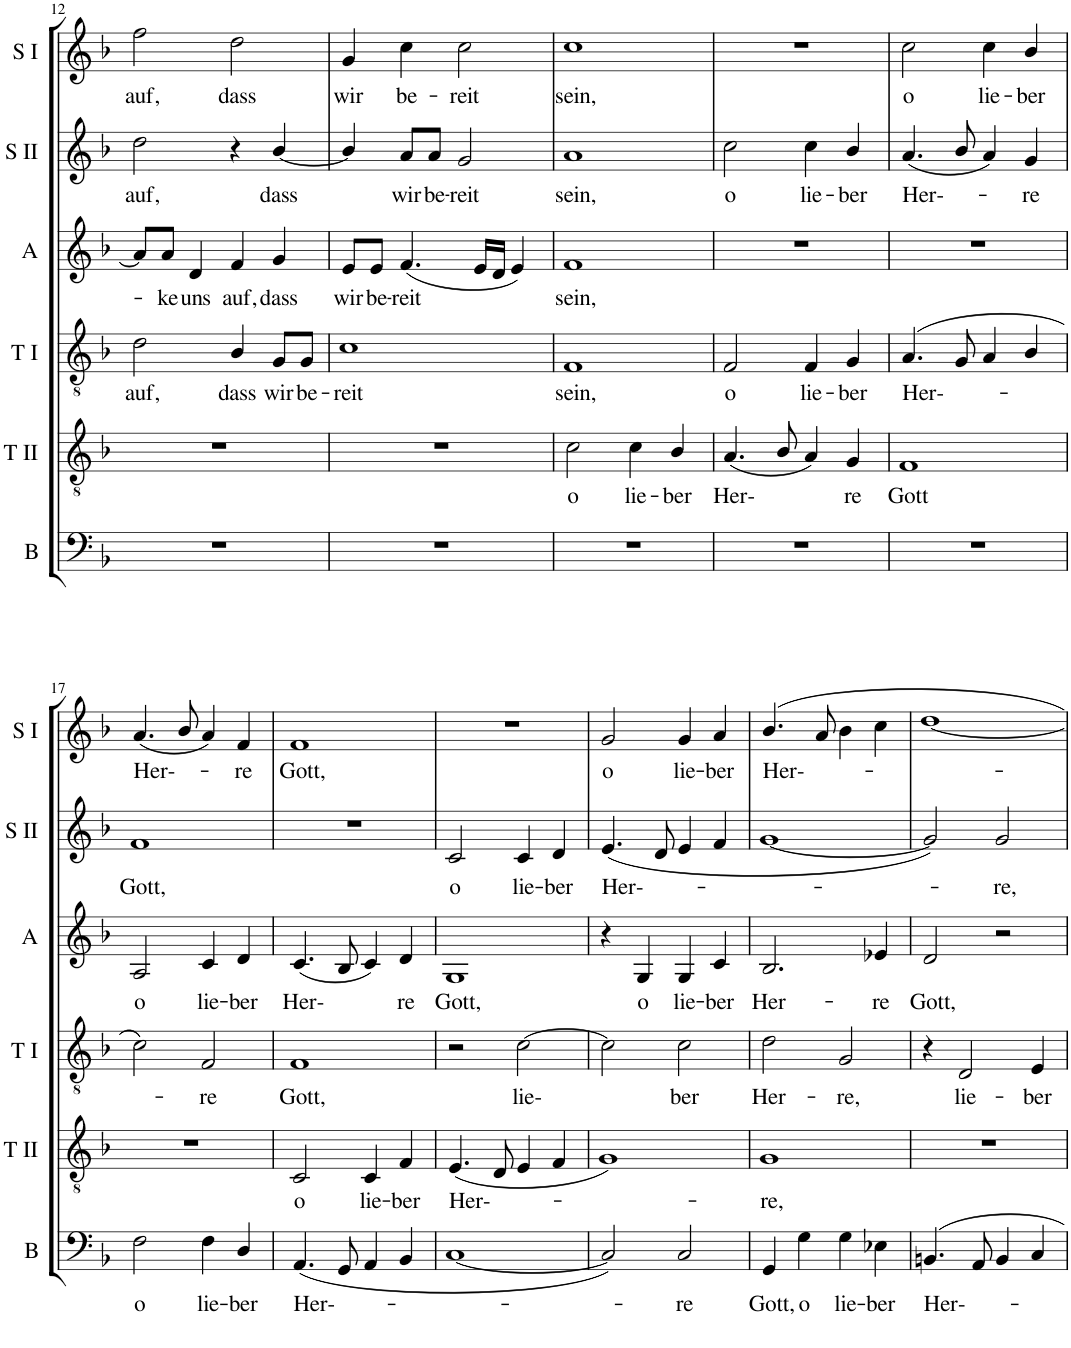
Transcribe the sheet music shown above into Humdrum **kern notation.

**kern	**text	**kern	**text	**kern	**text	**kern	**text	**kern	**text	**kern	**text
*part6	*part6	*part5	*part5	*part4	*part4	*part3	*part3	*part2	*part2	*part1	*part1
*staff6	*staff6	*staff5	*staff5	*staff4	*staff4	*staff3	*staff3	*staff2	*staff2	*staff1	*staff1
*I"Bass	*	*I"Tenor II	*	*I"Tenor I	*	*I"Alto	*	*I"Soprano II	*	*I"Soprano I	*
*I'B	*	*I'T II	*	*I'T I	*	*I'A	*	*I'S II	*	*I'S I	*
!!LO:PB:g=z
*clefF4	*	*clefGv2	*	*clefGv2	*	*clefG2	*	*clefG2	*	*clefG2	*
*k[b-]	*	*k[b-]	*	*k[b-]	*	*k[b-]	*	*k[b-]	*	*k[b-]	*
*F:	*	*F:	*	*F:	*	*F:	*	*F:	*	*F:	*
*M2/2	*	*M2/2	*	*M2/2	*	*M2/2	*	*M2/2	*	*M2/2	*
*met(c|)	*	*met(c|)	*	*met(c|)	*	*met(c|)	*	*met(c|)	*	*met(c|)	*
=12	=12	=12	=12	=12	=12	=12	=12	=12	=12	=12	=12
!	!	!	!	!	!LO:LY:b	!	!	!	!LO:LY:b	!	!LO:LY:b
1r	.	1r	.	2d\	auf,	8a/L]	.	2dd\	auf,	2ff\	auf,
!	!	!	!	!	!	!	!LO:LY:b	!	!	!	!
.	.	.	.	.	.	8a/J	-ke	.	.	.	.
!	!	!	!	!	!	!	!LO:LY:b	!	!	!	!
.	.	.	.	.	.	4d/	uns	.	.	.	.
!	!	!	!	!	!LO:LY:b	!	!LO:LY:b	!	!	!	!LO:LY:b
.	.	.	.	4B-/	dass	4f/	auf,	4r	.	2dd\	dass
!	!	!	!	!	!LO:LY:b	!	!LO:LY:b	!	!LO:LY:b	!	!
.	.	.	.	8G/L	wir	4g/	dass	[4b-/	dass	.	.
!	!	!	!	!	!LO:LY:b	!	!	!	!	!	!
.	.	.	.	8G/J	be-	.	.	.	.	.	.
=13	=13	=13	=13	=13	=13	=13	=13	=13	=13	=13	=13
!	!	!	!	!	!LO:LY:b	!	!LO:LY:b	!	!	!	!LO:LY:b
1r	.	1r	.	1c	-reit	8e/L	wir	4b-/]	.	4g/	wir
!	!	!	!	!	!	!	!LO:LY:b	!	!	!	!
.	.	.	.	.	.	8e/J	be-	.	.	.	.
!	!	!	!	!	!	!	!LO:LY:b	!	!LO:LY:b	!	!LO:LY:b
.	.	.	.	.	.	(<4.f/	-reit	8a/L	wir	4cc\	be-
!	!	!	!	!	!	!	!	!	!LO:LY:b	!	!
.	.	.	.	.	.	.	.	8a/J	be-	.	.
!	!	!	!	!	!	!	!	!	!LO:LY:b	!	!LO:LY:b
.	.	.	.	.	.	.	.	2g/	-reit	2cc\	-reit
.	.	.	.	.	.	16e/LL	.	.	.	.	.
.	.	.	.	.	.	16d/JJ	.	.	.	.	.
.	.	.	.	.	.	4e/)	.	.	.	.	.
=14	=14	=14	=14	=14	=14	=14	=14	=14	=14	=14	=14
!	!	!	!LO:LY:b	!	!LO:LY:b	!	!LO:LY:b	!	!LO:LY:b	!	!LO:LY:b
1r	.	2c\	o	1F	sein,	1f	sein,	1a	sein,	1cc	sein,
!	!	!	!LO:LY:b	!	!	!	!	!	!	!	!
.	.	4c\	lie-	.	.	.	.	.	.	.	.
!	!	!	!LO:LY:b	!	!	!	!	!	!	!	!
.	.	4B-/	-ber	.	.	.	.	.	.	.	.
=15	=15	=15	=15	=15	=15	=15	=15	=15	=15	=15	=15
!	!	!	!LO:LY:b	!	!LO:LY:b	!	!	!	!LO:LY:b	!	!
1r	.	(<4.A/	Her-	2F/	o	1r	.	2cc\	o	1r	.
.	.	8B-/	.	.	.	.	.	.	.	.	.
!	!	!	!	!	!LO:LY:b	!	!	!	!LO:LY:b	!	!
.	.	4A/)	.	4F/	lie-	.	.	4cc\	lie-	.	.
!	!	!	!LO:LY:b	!	!LO:LY:b	!	!	!	!LO:LY:b	!	!
.	.	4G/	re	4G/	-ber	.	.	4b-/	-ber	.	.
=16	=16	=16	=16	=16	=16	=16	=16	=16	=16	=16	=16
!	!	!	!LO:LY:b	!	!LO:LY:b	!	!	!	!LO:LY:b	!	!LO:LY:b
1r	.	1F	Gott	(4.A/	Her--	1r	.	(<4.a/	Her--	2cc\	o
.	.	.	.	8G/	.	.	.	8b-/	.	.	.
!	!	!	!	!	!	!	!	!	!	!	!LO:LY:b
.	.	.	.	4A/	.	.	.	4a/)	.	4cc\	lie-
!	!	!	!	!	!	!	!	!	!LO:LY:b	!	!LO:LY:b
.	.	.	.	4B-/	.	.	.	4g/	-re	4b-/	-ber
!!LO:LB:g=z
=17	=17	=17	=17	=17	=17	=17	=17	=17	=17	=17	=17
!	!LO:LY:b	!	!	!	!	!	!LO:LY:b	!	!LO:LY:b	!	!LO:LY:b
2F\	o	1r	.	2c\)	.	2A/	o	1f	Gott,	(<4.a/	Her--
.	.	.	.	.	.	.	.	.	.	8b-/	.
!	!LO:LY:b	!	!	!	!LO:LY:b	!	!LO:LY:b	!	!	!	!
4F\	lie-	.	.	2F/	-re	4c/	lie-	.	.	4a/)	.
!	!LO:LY:b	!	!	!	!	!	!LO:LY:b	!	!	!	!LO:LY:b
4D/	-ber	.	.	.	.	4d/	-ber	.	.	4f/	-re
=18	=18	=18	=18	=18	=18	=18	=18	=18	=18	=18	=18
!	!LO:LY:b	!	!LO:LY:b	!	!LO:LY:b	!	!LO:LY:b	!	!	!	!LO:LY:b
(<4.AA/	Her--	2C/	o	1F	Gott,	(<4.c/	Her-	1r	.	1f	Gott,
8GG/	.	.	.	.	.	8B-/	.	.	.	.	.
!	!	!	!LO:LY:b	!	!	!	!	!	!	!	!
4AA/	.	4C/	lie-	.	.	4c/)	.	.	.	.	.
!	!	!	!LO:LY:b	!	!	!	!LO:LY:b	!	!	!	!
4BB-/	.	4F/	-ber	.	.	4d/	re	.	.	.	.
=19	=19	=19	=19	=19	=19	=19	=19	=19	=19	=19	=19
!	!	!	!LO:LY:b	!	!	!	!LO:LY:b	!	!LO:LY:b	!	!
[1C	.	(<4.E/	Her--	2r	.	1G	Gott,	2c/	o	1r	.
.	.	8D/	.	.	.	.	.	.	.	.	.
!	!	!	!	!	!LO:LY:b	!	!	!	!LO:LY:b	!	!
.	.	4E/	.	[2c\	lie-	.	.	4c/	lie-	.	.
!	!	!	!	!	!	!	!	!	!LO:LY:b	!	!
.	.	4F/	.	.	.	.	.	4d/	-ber	.	.
=20	=20	=20	=20	=20	=20	=20	=20	=20	=20	=20	=20
!	!	!	!	!	!	!	!	!	!LO:LY:b	!	!LO:LY:b
2C/])	.	1G)	.	2c\]	.	4r	.	(<4.e/	Her--	2g/	o
!	!	!	!	!	!	!	!LO:LY:b	!	!	!	!
.	.	.	.	.	.	4G/	o	.	.	.	.
.	.	.	.	.	.	.	.	8d/	.	.	.
!	!LO:LY:b	!	!	!	!LO:LY:b	!	!LO:LY:b	!	!	!	!LO:LY:b
2C/	-re	.	.	2c\	ber	4G/	lie-	4e/	.	4g/	lie-
!	!	!	!	!	!	!	!LO:LY:b	!	!	!	!LO:LY:b
.	.	.	.	.	.	4c/	-ber	4f/	.	4a/	-ber
=21	=21	=21	=21	=21	=21	=21	=21	=21	=21	=21	=21
!	!LO:LY:b	!	!LO:LY:b	!	!LO:LY:b	!	!LO:LY:b	!	!	!	!LO:LY:b
4GG/	Gott,	1G	-re,	2d\	Her-	2.B-/	Her-	[1g	.	4.b-/	Her--
!	!LO:LY:b	!	!	!	!	!	!	!	!	!	!
4G\	o	.	.	.	.	.	.	.	.	.	.
.	.	.	.	.	.	.	.	.	.	8a/	.
!	!LO:LY:b	!	!	!	!LO:LY:b	!	!	!	!	!	!
4G\	lie-	.	.	2G/	-re,	.	.	.	.	4b-\	.
!	!LO:LY:b	!	!	!	!	!	!LO:LY:b	!	!	!	!
4E-X\	-ber	.	.	.	.	4e-X/	-re	.	.	4cc\	.
=22	=22	=22	=22	=22	=22	=22	=22	=22	=22	=22	=22
!	!LO:LY:b	!	!	!	!	!	!LO:LY:b	!	!	!	!
4.BBn/	Her--	1r	.	4r	.	2d/	Gott,	2g/])	.	[<1dd	.
!	!	!	!	!	!LO:LY:b	!	!	!	!	!	!
.	.	.	.	2D/	lie-	.	.	.	.	.	.
8AA/	.	.	.	.	.	.	.	.	.	.	.
!	!	!	!	!	!	!	!	!	!LO:LY:b	!	!
4BB/	.	.	.	.	.	2r	.	2g/	-re,	.	.
!	!	!	!	!	!LO:LY:b	!	!	!	!	!	!
4C/	.	.	.	4E/	-ber	.	.	.	.	.	.
=	=	=	=	=	=	=	=	=	=	=	=
*-	*-	*-	*-	*-	*-	*-	*-	*-	*-	*-	*-
